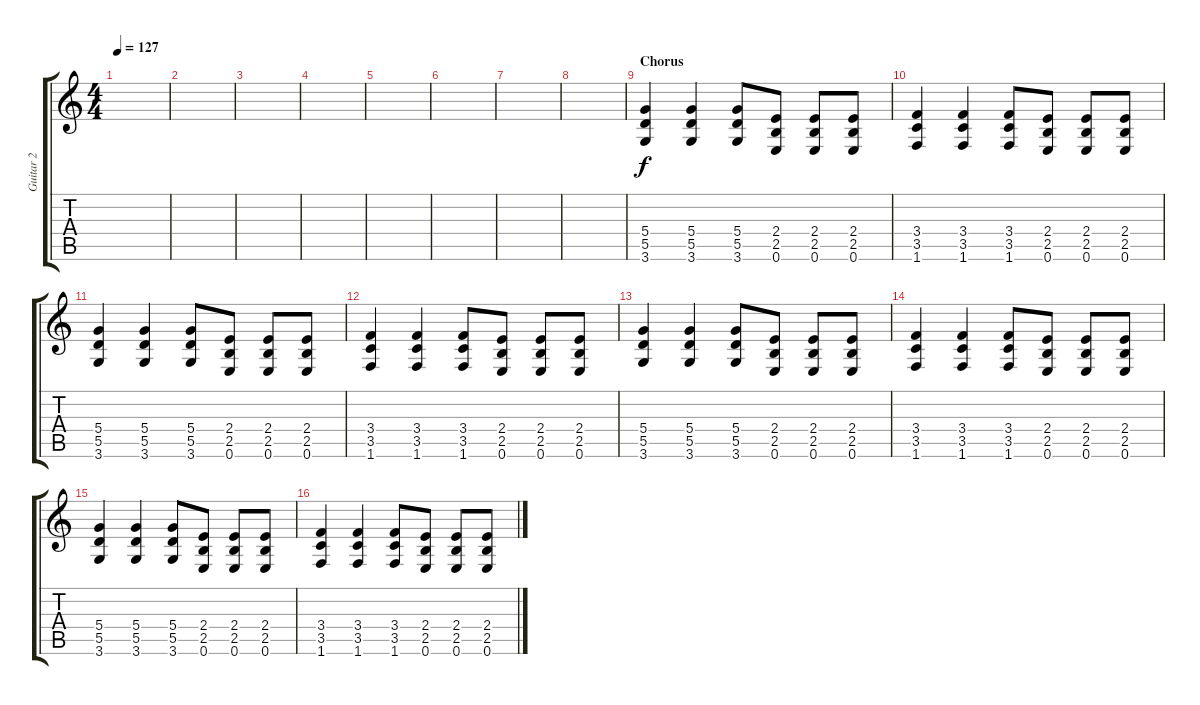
\track ("Guitar 2" "Guitar 2") {instrument distortionguitar}
\staff {score tabs}
\tuning (E4 B3 G3 D3 A2 E2) {hide}
\ts (4 4)
\tempo 127
\clef g2
\ks c
|
|
|
|
|
|
|
|
\section ("" "Chorus")
(5.4 5.5 3.6).4 (5.4 5.5 3.6).4 (5.4 5.5 3.6).8 (2.4 2.5 0.6).8 (2.4 2.5 0.6).8 (2.4 2.5 0.6).8 |
(3.4 3.5 1.6).4 (3.4 3.5 1.6).4 (3.4 3.5 1.6).8 (2.4 2.5 0.6).8 (2.4 2.5 0.6).8 (2.4 2.5 0.6).8 |
(5.4 5.5 3.6).4 (5.4 5.5 3.6).4 (5.4 5.5 3.6).8 (2.4 2.5 0.6).8 (2.4 2.5 0.6).8 (2.4 2.5 0.6).8 |
(3.4 3.5 1.6).4 (3.4 3.5 1.6).4 (3.4 3.5 1.6).8 (2.4 2.5 0.6).8 (2.4 2.5 0.6).8 (2.4 2.5 0.6).8 |
(5.4 5.5 3.6).4 (5.4 5.5 3.6).4 (5.4 5.5 3.6).8 (2.4 2.5 0.6).8 (2.4 2.5 0.6).8 (2.4 2.5 0.6).8 |
(3.4 3.5 1.6).4 (3.4 3.5 1.6).4 (3.4 3.5 1.6).8 (2.4 2.5 0.6).8 (2.4 2.5 0.6).8 (2.4 2.5 0.6).8 |
(5.4 5.5 3.6).4 (5.4 5.5 3.6).4 (5.4 5.5 3.6).8 (2.4 2.5 0.6).8 (2.4 2.5 0.6).8 (2.4 2.5 0.6).8 |
(3.4 3.5 1.6).4 (3.4 3.5 1.6).4 (3.4 3.5 1.6).8 (2.4 2.5 0.6).8 (2.4 2.5 0.6).8 (2.4 2.5 0.6).8
